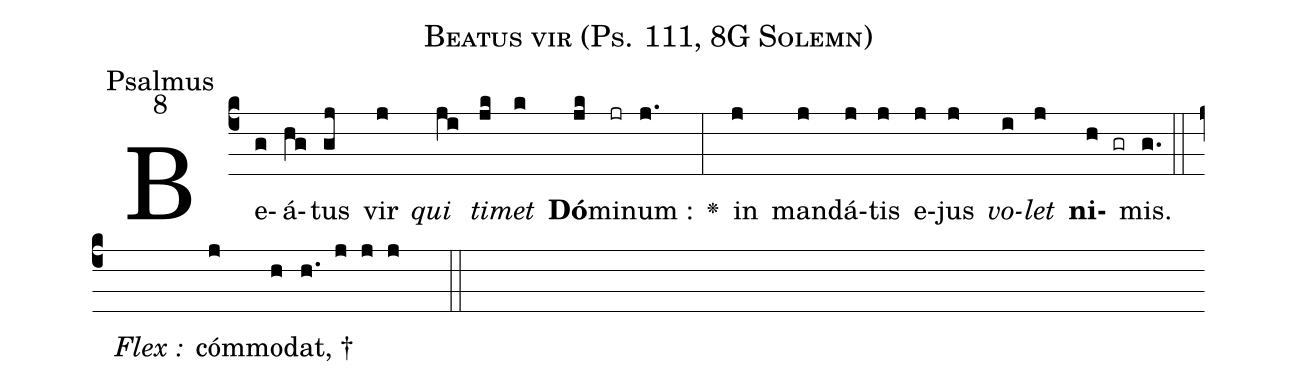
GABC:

name:Beatus vir (Ps. 111, 8G Solemn);
office-part:Psalmus;
mode:8;
%%
(c4) Be(g)á(hg)tus(gj) vir(j) <i>qui</i>(ji) <i>ti</i>(jk)<i>met</i>(k) <b>Dó</b>(jk)mi(jr)num :(j.) <v>\greheightstar</v>(:) in(j) man(j)dá(j)tis(j) e(j)jus(j) <i>vo</i>(i)<i>let</i>(j) <b>ni</b>(h gr)mis.(g.) (::)
() <i>Flex :</i>()  cóm(j)mo(h)dat, †(h. j j j  ::)
